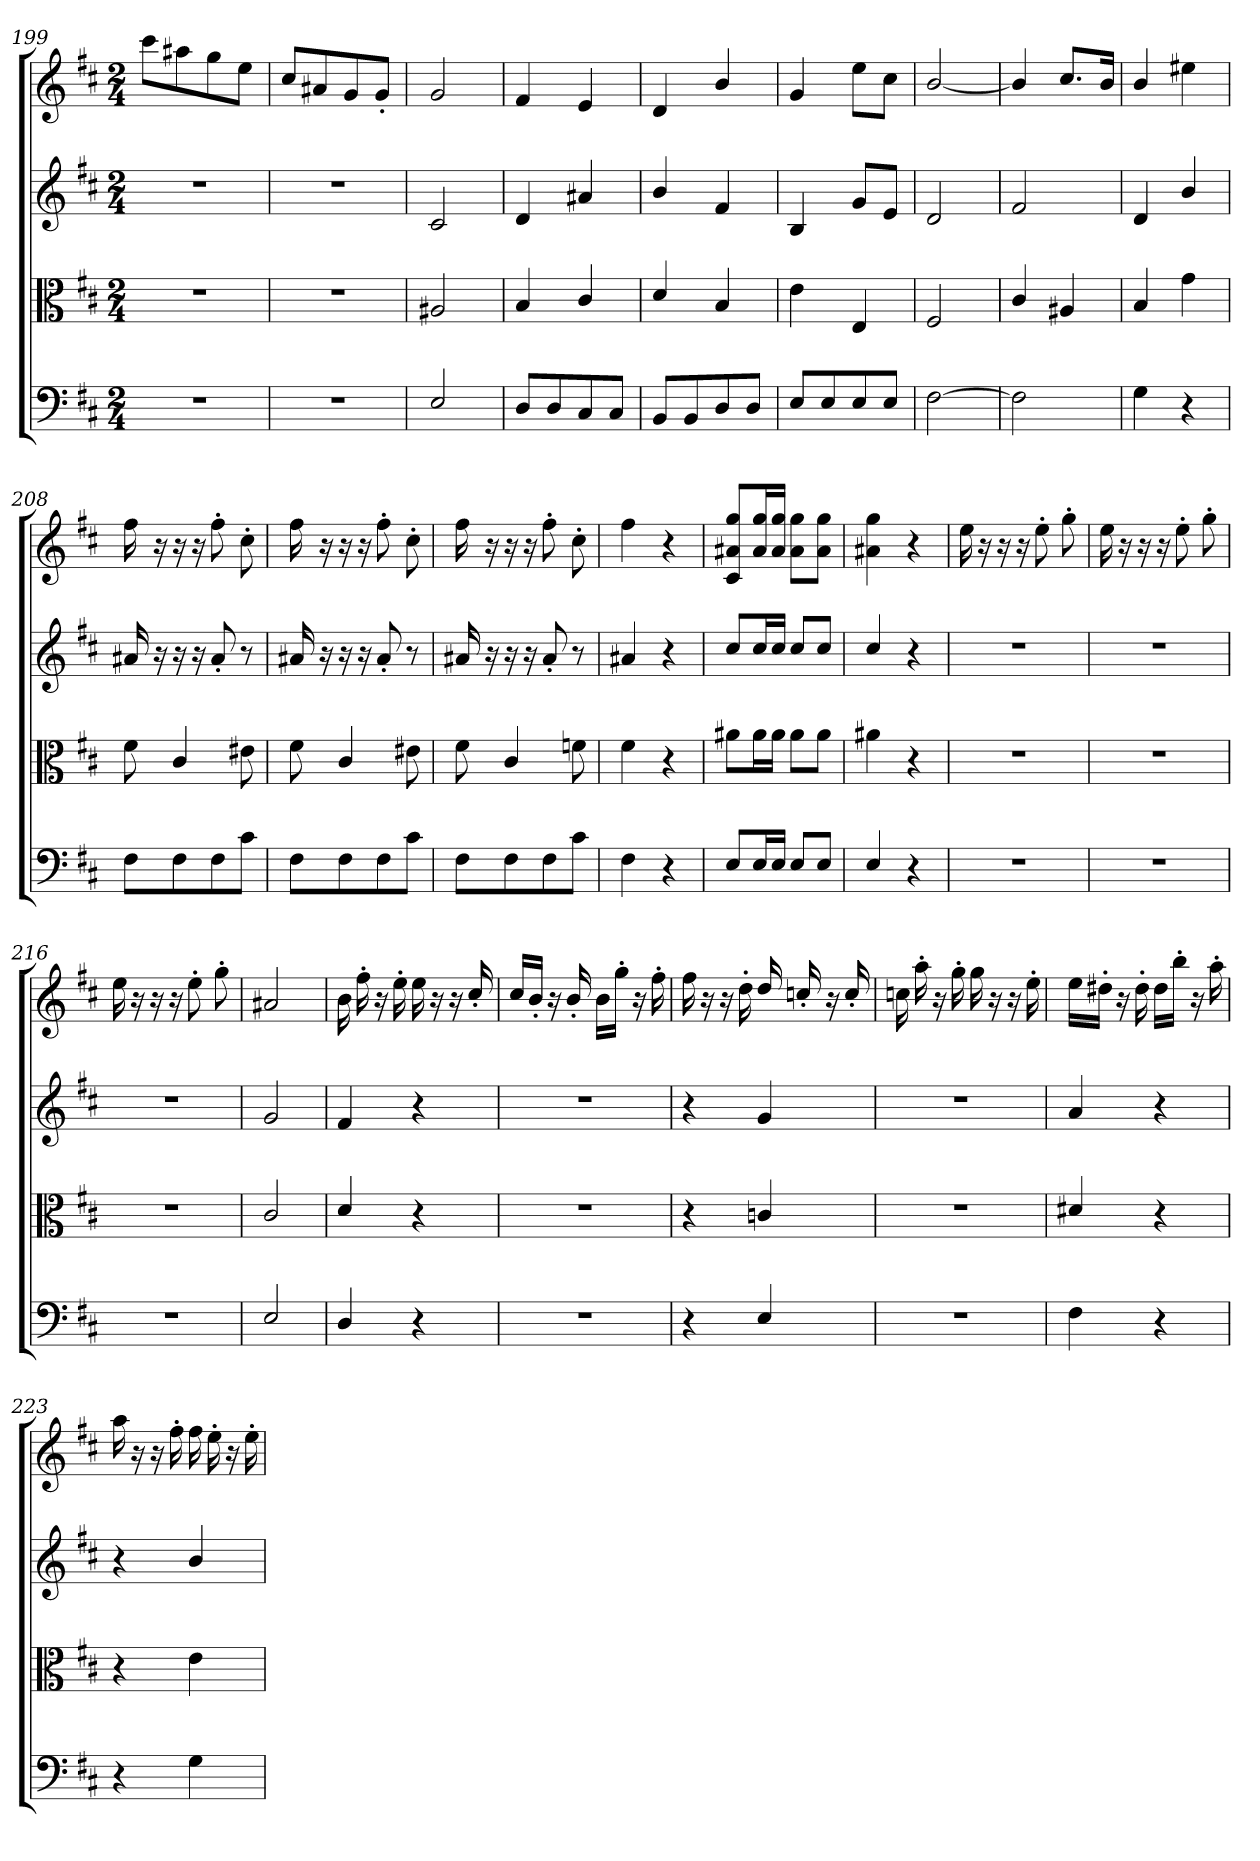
**kern	**kern	**kern	**kern
*part4	*part3	*part2	*part1
*staff4	*staff3	*staff2	*staff1
*clefF4	*clefC3	*clefG2	*clefG2
*k[f#c#]	*k[f#c#]	*k[f#c#]	*k[f#c#]
*b:	*b:	*b:	*b:
*M2/4	*M2/4	*M2/4	*M2/4
=199	=199	=199	=199
2r	2r	2r	8ccc#\L
.	.	.	8aa#X\
.	.	.	8gg\
.	.	.	8ee\J
=200	=200	=200	=200
2r	2r	2r	8cc#/L
.	.	.	8a#X/
.	.	.	8g/
.	.	.	8g'/J
=201	=201	=201	=201
2E/	2A#X/	2c#/	2g/
=202	=202	=202	=202
8D/L	4B/	4d/	4f#/
8D/	.	.	.
8C#/	4c#/	4a#X/	4e/
8C#/J	.	.	.
=203	=203	=203	=203
8BB/L	4d/	4b/	4d/
8BB/	.	.	.
8D/	4B/	4f#/	4b/
8D/J	.	.	.
=204	=204	=204	=204
8E/L	4e\	4B/	4g/
8E/	.	.	.
8E/	4E/	8g/L	8ee\L
8E/J	.	8e/J	8cc#\J
=205	=205	=205	=205
[2F#\	2F#/	2d/	[2b/
=206	=206	=206	=206
2F#\]	4c#/	2f#/	4b/]
.	4A#X/	.	8.cc#/L
.	.	.	16b/Jk
=207	=207	=207	=207
4G\	4B/	4d/	4b/
4r	4g\	4b/	4ee#X\
=208	=208	=208	=208
8F#\L	8f#\	16a#X/	16ff#\
.	.	16r	16r
8F#\	4c#/	16r	16r
.	.	16r	16r
8F#\	.	8a#'/	8ff#'\
8c#\J	8e#X\	8r	8cc#'\
=209	=209	=209	=209
8F#\L	8f#\	16a#X/	16ff#\
.	.	16r	16r
8F#\	4c#/	16r	16r
.	.	16r	16r
8F#\	.	8a#'/	8ff#'\
8c#\J	8e#X\	8r	8cc#'\
=210	=210	=210	=210
8F#\L	8f#\	16a#X/	16ff#\
.	.	16r	16r
8F#\	4c#/	16r	16r
.	.	16r	16r
8F#\	.	8a#'/	8ff#'\
8c#\J	8fn\	8r	8cc#'\
=211	=211	=211	=211
4F#\	4f#\	4a#X/	4ff#\
4r	4r	4r	4r
=212	=212	=212	=212
8E/L	8a#X\L	8cc#/L	8c#/ 8a#X/ 8gg/L
16E/L	16a#\L	16cc#/L	16a#/ 16gg/L
16E/JJ	16a#\JJ	16cc#/JJ	16a#/ 16gg/JJ
8E/L	8a#\L	8cc#/L	8a#\ 8gg\L
8E/J	8a#\J	8cc#/J	8a#\ 8gg\J
=213	=213	=213	=213
4E/	4a#X\	4cc#/	4a#X\ 4gg\
4r	4r	4r	4r
=214	=214	=214	=214
2r	2r	2r	16ee\
.	.	.	16r
.	.	.	16r
.	.	.	16r
.	.	.	8ee'\
.	.	.	8gg'\
=215	=215	=215	=215
2r	2r	2r	16ee\
.	.	.	16r
.	.	.	16r
.	.	.	16r
.	.	.	8ee'\
.	.	.	8gg'\
=216	=216	=216	=216
2r	2r	2r	16ee\
.	.	.	16r
.	.	.	16r
.	.	.	16r
.	.	.	8ee'\
.	.	.	8gg'\
=217	=217	=217	=217
2E/	2c#/	2g/	2a#X/
=218	=218	=218	=218
4D/	4d/	4f#/	16b\
.	.	.	16ff#'\
.	.	.	16r
.	.	.	16ee'\
4r	4r	4r	16ee\
.	.	.	16r
.	.	.	16r
.	.	.	16cc#'/
=219	=219	=219	=219
2r	2r	2r	16cc#/LL
.	.	.	16b'/JJ
.	.	.	16r
.	.	.	16b'/
.	.	.	16b\LL
.	.	.	16gg'\JJ
.	.	.	16r
.	.	.	16ff#'\
=220	=220	=220	=220
4r	4r	4r	16ff#\
.	.	.	16r
.	.	.	16r
.	.	.	16dd'\
4E/	4cn/	4g/	16dd/
.	.	.	16ccn'/
.	.	.	16r
.	.	.	16cc'/
=221	=221	=221	=221
2r	2r	2r	16ccn\
.	.	.	16aa'\
.	.	.	16r
.	.	.	16gg'\
.	.	.	16gg\
.	.	.	16r
.	.	.	16r
.	.	.	16ee'\
=222	=222	=222	=222
4F#\	4d#X/	4a/	16ee\LL
.	.	.	16dd#X'\JJ
.	.	.	16r
.	.	.	16dd#'\
4r	4r	4r	16dd#\LL
.	.	.	16bb'\JJ
.	.	.	16r
.	.	.	16aa'\
=223	=223	=223	=223
4r	4r	4r	16aa\
.	.	.	16r
.	.	.	16r
.	.	.	16ff#'\
4G\	4e\	4b/	16ff#\
.	.	.	16ee'\
.	.	.	16r
.	.	.	16ee'\
=	=	=	=
*-	*-	*-	*-
